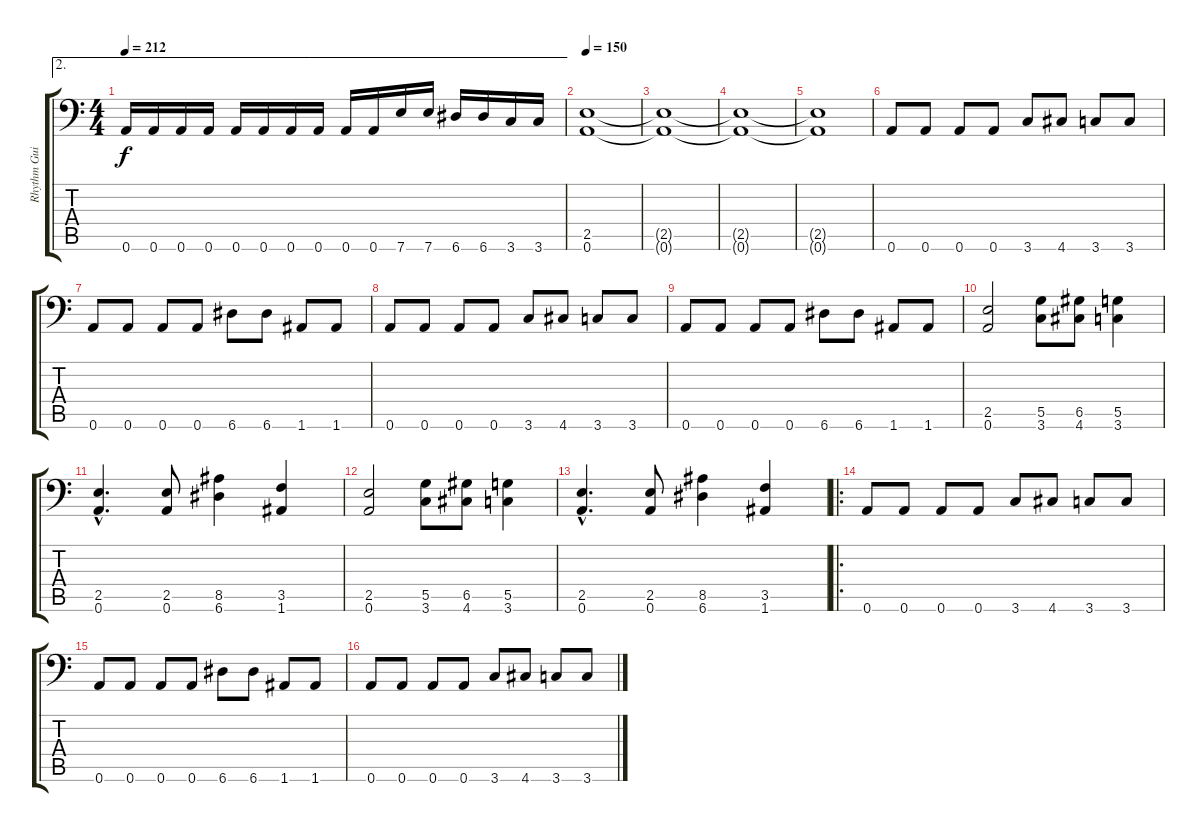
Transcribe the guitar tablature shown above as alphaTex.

\track ("Rhythm Guitar" "Rhythm Gui") {instrument overdrivenguitar}
\staff {score tabs}
\tuning (A3 E3 C3 G2 D2 A1) {hide}
\ae 2
\ts (4 4)
\tempo 212
\clef f4
\ks c
0.6.16{dy f} 0.6.16 0.6.16 0.6.16 0.6.16 0.6.16 0.6.16 0.6.16 0.6.16 0.6.16 7.6.16 7.6.16 6.6.16 6.6.16 3.6.16 3.6.16 |
\tempo 150
(2.5 0.6).1 |
(2.5{t} 0.6{t}).1 |
(2.5{t} 0.6{t}).1 |
(2.5{t} 0.6{t}).1 |
0.6.8 0.6.8 0.6.8 0.6.8 3.6.8 4.6.8 3.6.8 3.6.8 |
0.6.8 0.6.8 0.6.8 0.6.8 6.6.8 6.6.8 1.6.8 1.6.8 |
0.6.8 0.6.8 0.6.8 0.6.8 3.6.8 4.6.8 3.6.8 3.6.8 |
0.6.8 0.6.8 0.6.8 0.6.8 6.6.8 6.6.8 1.6.8 1.6.8 |
(2.5 0.6).2 (5.5 3.6).8 (6.5 4.6).8 (5.5 3.6).4 |
(2.5{hac} 0.6{hac}).4{d} (2.5 0.6).8 (8.5 6.6).4 (3.5 1.6).4 |
(2.5 0.6).2 (5.5 3.6).8 (6.5 4.6).8 (5.5 3.6).4 |
(2.5{hac} 0.6{hac}).4{d} (2.5 0.6).8 (8.5 6.6).4 (3.5 1.6).4 |
\ro
0.6.8 0.6.8 0.6.8 0.6.8 3.6.8 4.6.8 3.6.8 3.6.8 |
0.6.8 0.6.8 0.6.8 0.6.8 6.6.8 6.6.8 1.6.8 1.6.8 |
0.6.8 0.6.8 0.6.8 0.6.8 3.6.8 4.6.8 3.6.8 3.6.8
